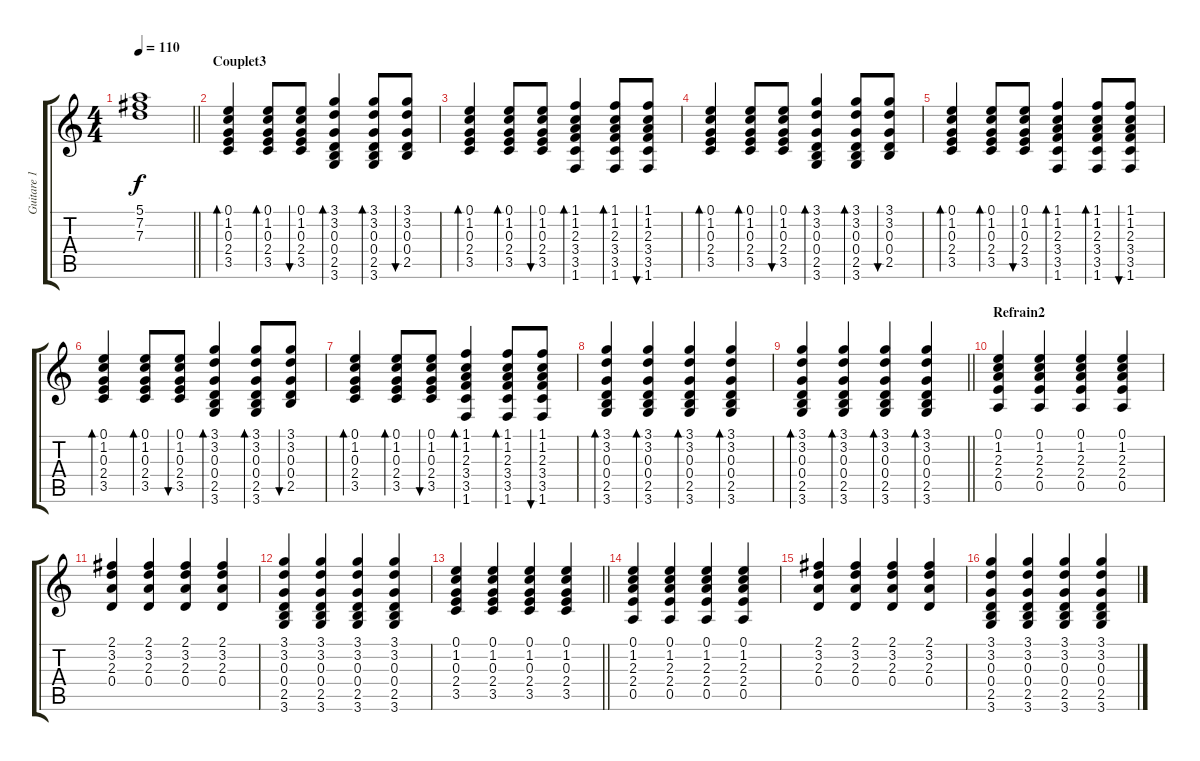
\track ("Guitare 1" "Guitare 1") {instrument acousticguitarsteel}
\staff {score tabs}
\tuning (E4 B3 G3 D3 A2 E2) {hide}
\ts (4 4)
\tempo 110
\clef g2
\barLineRight lightlight
\ks c
(5.1 7.2 7.3).1{dy f} |
\section ("" "Couplet3")
(0.1 1.2 0.3 2.4 3.5).4{bd 60} (0.1 1.2 0.3 2.4 3.5).8{bd 60} (0.1 1.2 0.3 2.4 3.5).8{bu 60} (3.1 3.2 0.3 0.4 2.5 3.6).4{bd 60} (3.1 3.2 0.3 0.4 2.5 3.6).8{bd 60} (3.1 3.2 0.3 0.4 2.5).8{bu 60} |
(0.1 1.2 0.3 2.4 3.5).4{bd 60} (0.1 1.2 0.3 2.4 3.5).8{bd 60} (0.1 1.2 0.3 2.4 3.5).8{bu 60} (1.1 1.2 2.3 3.4 3.5 1.6).4{bd 60} (1.1 1.2 2.3 3.4 3.5 1.6).8{bd 60} (1.1 1.2 2.3 3.4 3.5 1.6).8{bu 60} |
(0.1 1.2 0.3 2.4 3.5).4{bd 60} (0.1 1.2 0.3 2.4 3.5).8{bd 60} (0.1 1.2 0.3 2.4 3.5).8{bu 60} (3.1 3.2 0.3 0.4 2.5 3.6).4{bd 60} (3.1 3.2 0.3 0.4 2.5 3.6).8{bd 60} (3.1 3.2 0.3 0.4 2.5).8{bu 60} |
(0.1 1.2 0.3 2.4 3.5).4{bd 60} (0.1 1.2 0.3 2.4 3.5).8{bd 60} (0.1 1.2 0.3 2.4 3.5).8{bu 60} (1.1 1.2 2.3 3.4 3.5 1.6).4{bd 60} (1.1 1.2 2.3 3.4 3.5 1.6).8{bd 60} (1.1 1.2 2.3 3.4 3.5 1.6).8{bu 60} |
(0.1 1.2 0.3 2.4 3.5).4{bd 60} (0.1 1.2 0.3 2.4 3.5).8{bd 60} (0.1 1.2 0.3 2.4 3.5).8{bu 60} (3.1 3.2 0.3 0.4 2.5 3.6).4{bd 60} (3.1 3.2 0.3 0.4 2.5 3.6).8{bd 60} (3.1 3.2 0.3 0.4 2.5).8{bu 60} |
(0.1 1.2 0.3 2.4 3.5).4{bd 60} (0.1 1.2 0.3 2.4 3.5).8{bd 60} (0.1 1.2 0.3 2.4 3.5).8{bu 60} (1.1 1.2 2.3 3.4 3.5 1.6).4{bd 60} (1.1 1.2 2.3 3.4 3.5 1.6).8{bd 60} (1.1 1.2 2.3 3.4 3.5 1.6).8{bu 60} |
(3.1 3.2 0.3 0.4 2.5 3.6).4{bd 60} (3.1 3.2 0.3 0.4 2.5 3.6).4{bd 60} (3.1 3.2 0.3 0.4 2.5 3.6).4{bd 60} (3.1 3.2 0.3 0.4 2.5 3.6).4{bd 60} |
\barLineRight lightlight
(3.1 3.2 0.3 0.4 2.5 3.6).4{bd 60} (3.1 3.2 0.3 0.4 2.5 3.6).4{bd 60} (3.1 3.2 0.3 0.4 2.5 3.6).4{bd 60} (3.1 3.2 0.3 0.4 2.5 3.6).4{bd 60} |
\section ("" "Refrain2")
(0.1 1.2 2.3 2.4 0.5).4 (0.1 1.2 2.3 2.4 0.5).4 (0.1 1.2 2.3 2.4 0.5).4 (0.1 1.2 2.3 2.4 0.5).4 |
(2.1 3.2 2.3 0.4).4 (2.1 3.2 2.3 0.4).4 (2.1 3.2 2.3 0.4).4 (2.1 3.2 2.3 0.4).4 |
(3.1 3.2 0.3 0.4 2.5 3.6).4 (3.1 3.2 0.3 0.4 2.5 3.6).4 (3.1 3.2 0.3 0.4 2.5 3.6).4 (3.1 3.2 0.3 0.4 2.5 3.6).4 |
\barLineRight lightlight
(0.1 1.2 0.3 2.4 3.5).4 (0.1 1.2 0.3 2.4 3.5).4 (0.1 1.2 0.3 2.4 3.5).4 (0.1 1.2 0.3 2.4 3.5).4 |
(0.1 1.2 2.3 2.4 0.5).4 (0.1 1.2 2.3 2.4 0.5).4 (0.1 1.2 2.3 2.4 0.5).4 (0.1 1.2 2.3 2.4 0.5).4 |
(2.1 3.2 2.3 0.4).4 (2.1 3.2 2.3 0.4).4 (2.1 3.2 2.3 0.4).4 (2.1 3.2 2.3 0.4).4 |
(3.1 3.2 0.3 0.4 2.5 3.6).4 (3.1 3.2 0.3 0.4 2.5 3.6).4 (3.1 3.2 0.3 0.4 2.5 3.6).4 (3.1 3.2 0.3 0.4 2.5 3.6).4
